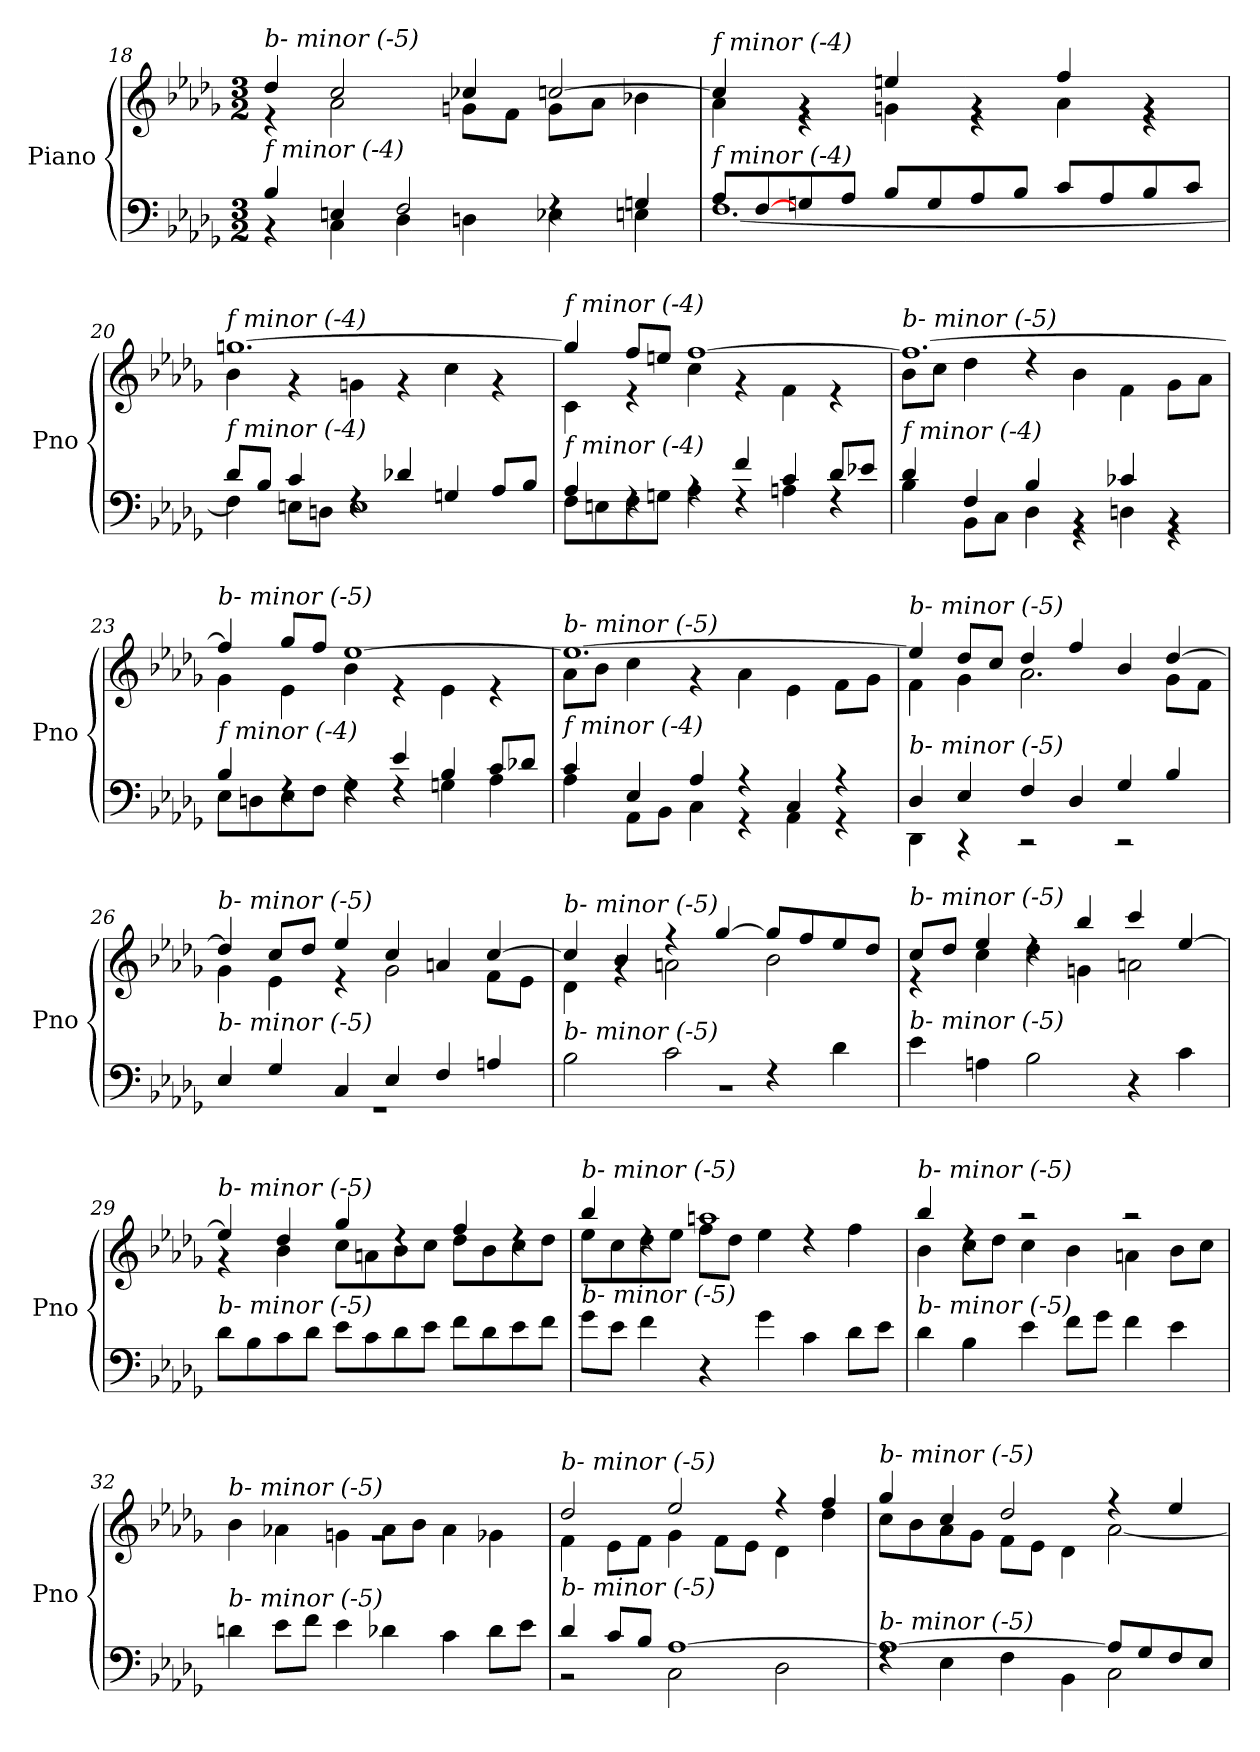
**kern	**kern
*part1	*part1
*staff2	*staff1
*I"Piano	*
*I'Pno	*
*clefF4	*clefG2
*k[b-e-a-d-g-]	*k[b-e-a-d-g-]
*M3/2	*M3/2
=18	=18
*^	*^
!	!	!LO:TX:i:t=b- minor (-5)	!
!LO:TX:i:t=f minor (-4)	!	!	!
4B-/	4r	4dd-/	4r
4En/	4C\	2cc/	2a-\
2F/	4D-\	.	.
.	4Dn\	4cc-Xi/	8gn\L
.	.	.	8f\J
4rF	4E-X\	[2cc/	8g\L
.	.	.	8a-\J
4Gn/	4En\	.	4b-X\
=19	=19	=19	=19
!	!	!LO:TX:i:t=f minor (-4)	!
!LO:TX:i:t=f minor (-4)	!	!	!
8A-/L	[1.F	4cc/]	4a-\
[8F/	.	.	.
8Gn/	.	4rg	4r
8A-/J	.	.	.
8B-/L	.	4een/	4gn\
8G/	.	.	.
8A-/	.	4rg	4r
8B-/J	.	.	.
8c/L	.	4ff/	4a-\
8A-/	.	.	.
8B-/	.	4rg	4r
8c/J	.	.	.
=20	=20	=20	=20
!	!	!LO:TX:i:t=f minor (-4)	!
!LO:TX:i:t=f minor (-4)	!	!	!
8d-/L	4F\]	[1.ggn	4b-\
8B-/J	.	.	.
4c/	8En\L	.	4r
.	8Dn\J	.	.
4rF	1E	.	4gn\
4d-X/	.	.	4r
4Gn/	.	.	4cc\
8A-/L	.	.	4r
8B-/J	.	.	.
!!LO:PB:g=z	!!
=21	=21	=21	=21
!	!	!LO:TX:i:t=f minor (-4)	!
!LO:TX:i:t=f minor (-4)	!	!	!
4A-/	8F\L	4gg/]	4c\
.	8En\	.	.
4rF	8F\	8ff/L	4r
.	8Gn\J	8een/J	.
4rA	4A-\	[1ff	4cc\
4f/	4rF	.	4r
4c/	4An\	.	4f\
8d-/L	4rF	.	4r
8e-X/J	.	.	.
=22	=22	=22	=22
!	!	!LO:TX:i:t=b- minor (-5)	!
!LO:TX:i:t=f minor (-4)	!	!	!
4d-/	4B-\	1.ff_	8b-\L
.	.	.	8cc\J
4F/	8BB-\L	.	4dd-\
.	8C\J	.	.
4B-/	4D-\	.	4rdd
4rBB	4r	.	4b-\
4c-X/	4Dn\	.	4f\
4rBB	4r	.	8g-\L
.	.	.	8a-\J
=23	=23	=23	=23
!	!	!LO:TX:i:t=b- minor (-5)	!
!LO:TX:i:t=f minor (-4)	!	!	!
4B-/	8E-\L	4ff/]	4g-\
.	8Dn\	.	.
4rF	8E-\	8gg-/L	4e-\
.	8F\J	8ff/J	.
4rF	4G-\	[1ee-	4b-\
4e-/	4rF	.	4r
4B-/	4Gn\	.	4e-\
8c/L	4A-\	.	4r
8d-X/J	.	.	.
=24	=24	=24	=24
!	!	!LO:TX:i:t=b- minor (-5)	!
!LO:TX:i:t=f minor (-4)	!	!	!
4c/	4A-\	1.ee-_	8a-\L
.	.	.	8b-\J
4E-/	8AA-\L	.	4cc\
.	8BB-\J	.	.
4A-/	4C\	.	4r
4r	4r	.	4a-\
4C/	4AA-\	.	4e-\
4r	4r	.	8f\L
.	.	.	8g-\J
!!LO:LB:g=z	!!
=25	=25	=25	=25
!	!	!LO:TX:i:t=b- minor (-5)	!
!LO:TX:i:t=b- minor (-5)	!	!	!
4D-/	4DD-\	4ee-/]	4f\
4E-/	4r	8dd-/L	4g-\
.	.	8cc/J	.
4F/	2r	4dd-/	2.a-\
4D-/	.	4ff/	.
4G-/	2r	4b-/	.
4B-/	.	[4dd-/	8g-\L
.	.	.	8f\J
=26	=26	=26	=26
!	!	!LO:TX:i:t=b- minor (-5)	!
!LO:TX:i:t=b- minor (-5)	!	!	!
4E-/	1.r	4dd-/]	4g-\
4G-/	.	8cc/L	4e-\
.	.	8dd-/J	.
4C/	.	4ee-/	4r
4E-/	.	4cc/	2g-\
4F/	.	4an/	.
4An/	.	[4cc/	8f\L
.	.	.	8e-\J
=27	=27	=27	=27
!	!	!LO:TX:i:t=b- minor (-5)	!
!LO:TX:i:t=b- minor (-5)	!	!	!
2B-\	1.r	4cc/]	4d-\
.	.	4b-/	4rg
2c\	.	4r	2an\
.	.	[4gg-/	.
4rF	.	8gg-/L]	2b-\
.	.	8ff/	.
4d-\	.	8ee-/	.
.	.	8dd-/J	.
*v	*v	*	*
=28	=28	=28
!	!LO:TX:i:t=b- minor (-5)	!
!LO:TX:i:t=b- minor (-5)	!	!
4e-\	8cc/L	4r
.	8dd-/J	.
4An\	4ee-/	4cc\
2B-\	4rdd	4dd-\
.	4bb-/	4gn\
4r	4ccc/	2an\
4c\	[4ee-/	.
!!LO:LB:g=z	!!
=29	=29	=29
!	!LO:TX:i:t=b- minor (-5)	!
!LO:TX:i:t=b- minor (-5)	!	!
8d-\L	4ee-/]	4r
8B-\	.	.
8c\	4dd-/	4b-\
8d-\J	.	.
8e-\L	4gg-/	8cc\L
8c\	.	8an\
8d-\	4rdd	8b-\
8e-\J	.	8cc\J
8f\L	4ff/	8dd-\L
8d-\	.	8b-\
8e-\	4rdd	8cc\
8f\J	.	8dd-\J
=30	=30	=30
!	!LO:TX:i:t=b- minor (-5)	!
!LO:TX:i:t=b- minor (-5)	!	!
8g-\L	4bb-/	8ee-\L
8e-\J	.	8cc\
4f\	4rdd	8dd-\
.	.	8ee-\J
4r	1aan	8ff\L
.	.	8dd-\J
4g-\	.	4ee-\
4c\	.	4rdd
8d-\L	.	4ff\
8e-\J	.	.
=31	=31	=31
!	!LO:TX:i:t=b- minor (-5)	!
!LO:TX:i:t=b- minor (-5)	!	!
4d-\	4bb-/	4b-\
4B-\	4rdd	8cc\L
.	.	8dd-\J
4e-\	2r	4cc\
8f\L	.	4b-\
8g-\J	.	.
4f\	2r	4an\
4e-\	.	8b-\L
.	.	8cc\J
!!LO:LB:g=z	!!
=32	=32	=32
!	!LO:TX:i:t=b- minor (-5)	!
!LO:TX:i:t=b- minor (-5)	!	!
4dn\	1.rg	4b-\
8e-\L	.	4a-X\
8f\J	.	.
4e-\	.	4gn\
4d-X\	.	8a-\L
.	.	8b-\J
4c\	.	4a-\
8d-\L	.	4g-X\
8e-\J	.	.
=33	=33	=33
*^	*	*
!	!	!LO:TX:i:t=b- minor (-5)	!
!LO:TX:i:t=b- minor (-5)	!	!	!
4d-/	2r	2dd-/	4f\
8c/L	.	.	8e-\L
8B-/J	.	.	8f\J
[1A-	2C\	2ee-/	4g-\
.	.	.	8f\L
.	.	.	8e-\J
.	2D-\	4r	4d-\
.	.	4ff/	4dd-\
=34	=34	=34	=34
!	!	!LO:TX:i:t=b- minor (-5)	!
!LO:TX:i:t=b- minor (-5)	!	!	!
1A-_	4rF	4gg-/	8cc\L
.	.	.	8b-\
.	4E-\	4cc/	8a-\
.	.	.	8g-\J
.	4F\	2dd-/	8f\L
.	.	.	8e-\J
.	4BB-\	.	4d-\
8A-/L]	2C\	4r	[2a-\
8G-/	.	.	.
8F/	.	4ee-/	.
8E-/J	.	.	.
*v	*v	*	*
*	*v	*v
=	=
*-	*-
